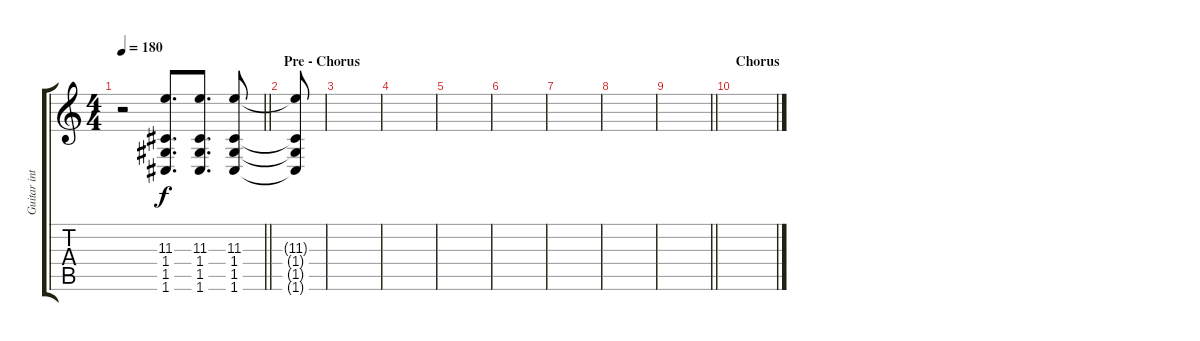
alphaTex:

\track ("Guitar intro" "Guitar int") {instrument overdrivenguitar}
\staff {score tabs}
\tuning (D4 A3 F3 C3 G2 C2) {hide}
\ts (4 4)
\tempo 180
\clef g2
\barLineRight lightlight
\ks c
r.2{dy f} (11.3 1.4 1.5 1.6).8{d} (11.3 1.4 1.5 1.6).8{d} (11.3 1.4 1.5 1.6).8 |
\section ("" "Pre - Chorus")
(11.3{t} 1.4{t} 1.5{t} 1.6{t}).8 |
|
|
|
|
|
|
\barLineRight lightlight
|
\section ("" "Chorus")
